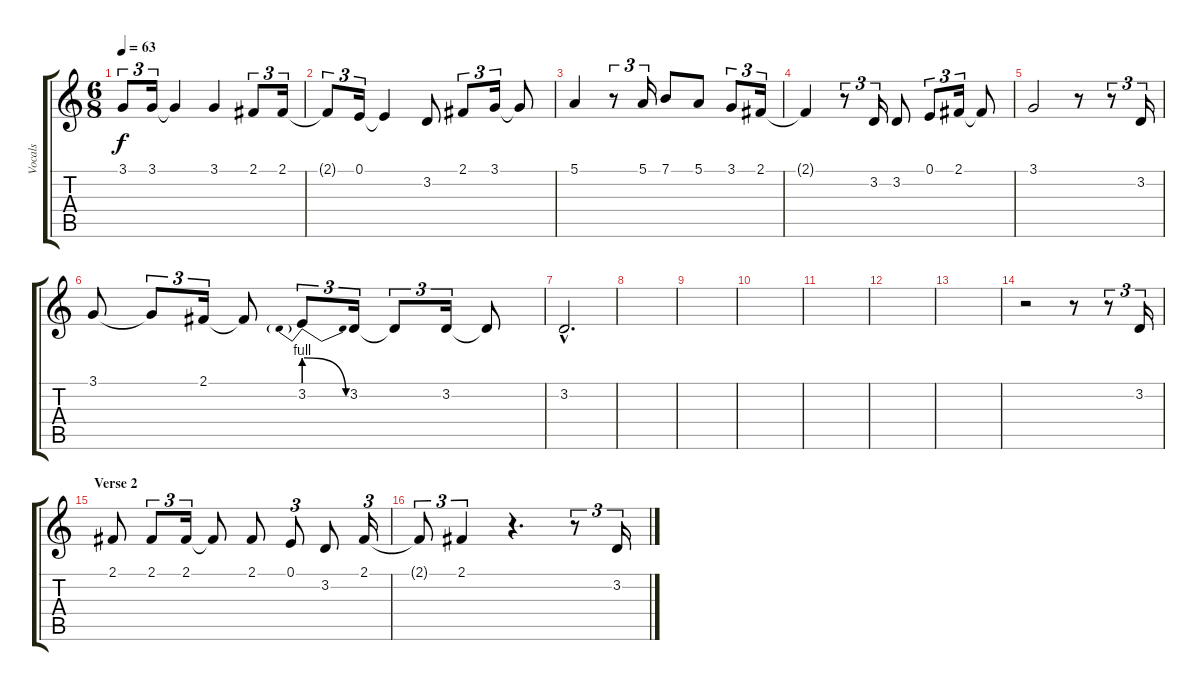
\track ("Vocals" "Vocals") {instrument synthvoice}
\staff {score tabs}
\tuning (E4 B3 G3 D3 A2 E2) {hide}
\ts (6 8)
\tempo 63
\clef g2
\ks c
3.1.8{tu (3 2) dy f} 3.1.16{tu (3 2)} 3.1{t}.4 3.1.4 2.1.8{tu (3 2)} 2.1.16{tu (3 2)} |
2.1{t}.8{tu (3 2)} 0.1.16{tu (3 2)} 0.1{t}.4 3.2.8 2.1.8{tu (3 2)} 3.1.16{tu (3 2)} 3.1{t}.8 |
5.1.4 r.8{tu (3 2)} 5.1.16{tu (3 2)} 7.1.8 5.1.8 3.1.8{tu (3 2)} 2.1.16{tu (3 2)} |
2.1{t}.4 r.8{tu (3 2)} 3.2.16{tu (3 2)} 3.2.8 0.1.8{tu (3 2)} 2.1.16{tu (3 2)} 2.1{t}.8 |
3.1.2 r.8 r.8{tu (3 2)} 3.2.16{tu (3 2)} |
3.1.8 3.1{t}.8{tu (3 2)} 2.1.16{tu (3 2)} 2.1{t}.8 3.2{be (prebendrelease 0 4 60 0)}.8{tu (3 2)} 3.2.16{tu (3 2)} 3.2{t}.8{tu (3 2)} 3.2.16{tu (3 2)} 3.2{t}.8 |
3.2{hac}.2{d} |
|
|
|
|
|
|
r.2 r.8 r.8{tu (3 2)} 3.2.16{tu (3 2)} |
\section ("" "Verse 2")
2.1.8 2.1.8{tu (3 2)} 2.1.16{tu (3 2)} 2.1{t}.8 2.1.8 0.1.8{tu (3 2)} 3.2.8 2.1.16{tu (3 2)} |
2.1{t}.8{tu (3 2)} 2.1.4{tu (3 2)} r.4{d} r.8{tu (3 2)} 3.2.16{tu (3 2)}
